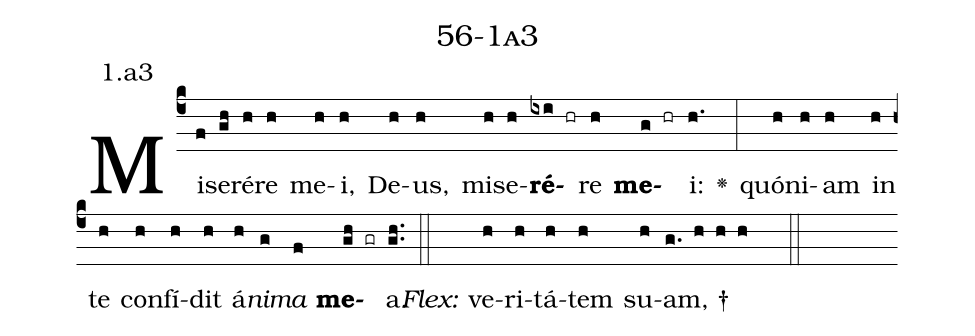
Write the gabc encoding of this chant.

name: 56-1a3;
annotation: 1.a3;
%%
(c4)Mi(f)se(gh)ré(h)re(h) me(h)i,(h) De(h)us,(h) mi(h)se(h)<b>ré</b>(ixi hr)re(h) <b>me</b>(g hr)i:(h.) <v>\greheightstar</v>(:) quón(h)i(h)am(h) in(h) te(h) con(h)fí(h)dit(h) á(h)<i>ni</i>(g)<i>ma</i>(f) <b>me</b>(gh gr)a.(gh..) (::)
<i>Flex:</i>()  ve(h)ri(h)tá(h)tem(h) su(h)am, †(g. h h h  ::)

%E(h) u(h) o(g) u(f) a(gh) e.(gh..) (::)
